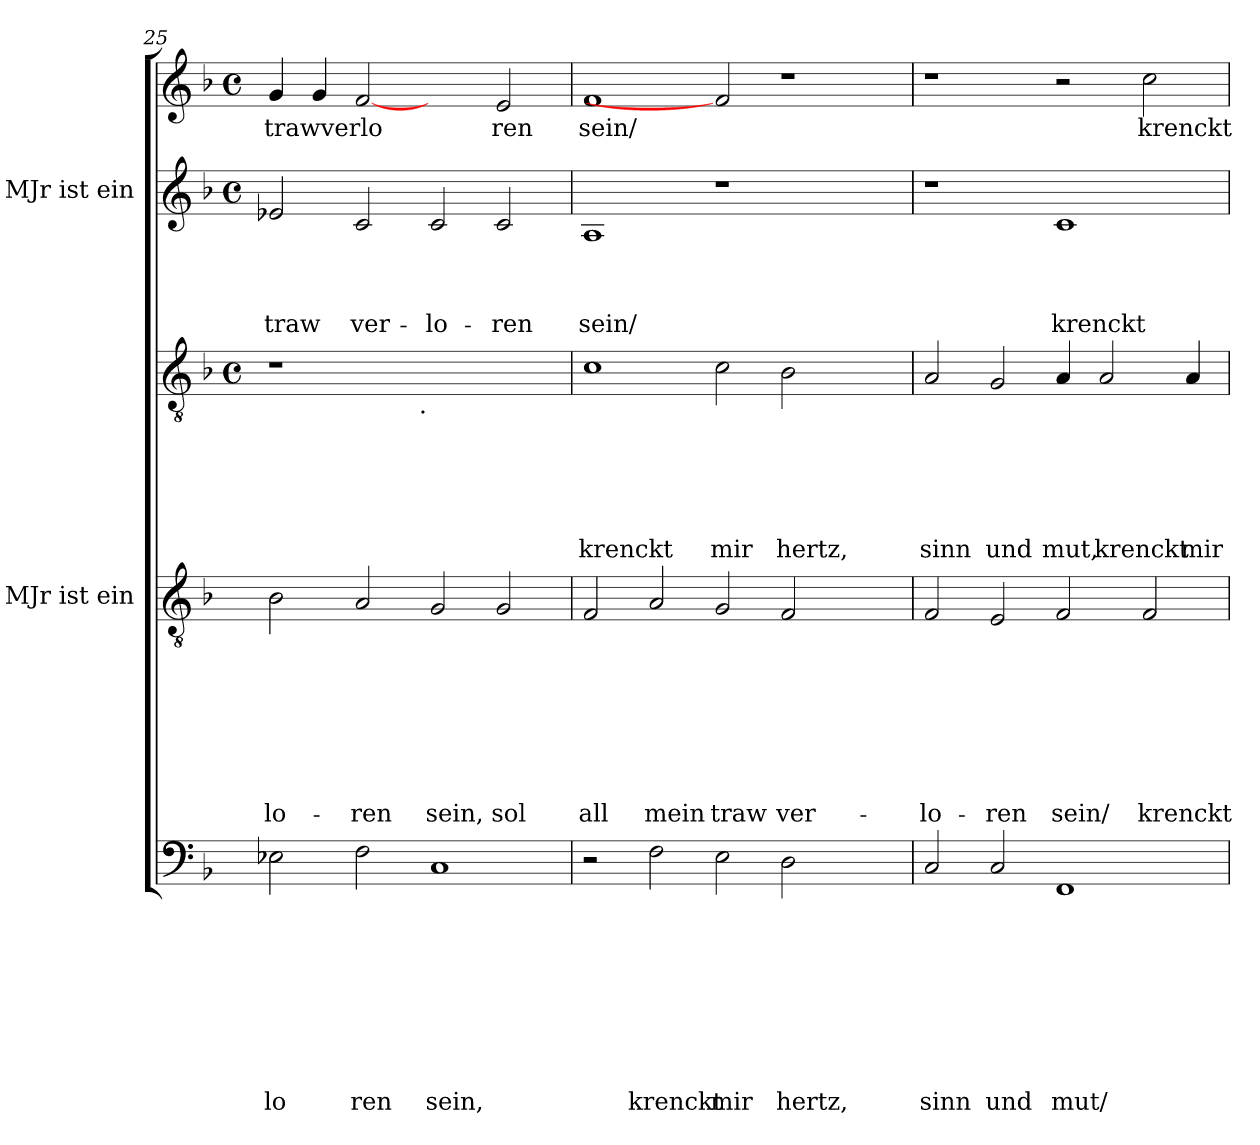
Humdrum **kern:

**kern	**text	**text	**text	**text	**text	**text	**text	**text	**text	**kern	**text	**text	**text	**text	**text	**text	**text	**text	**kern	**text	**text	**text	**text	**text	**text	**kern	**text	**text	**text	**text	**kern	**text
*part5	*part5	*part5	*part5	*part5	*part5	*part5	*part5	*part5	*part5	*part4	*part4	*part4	*part4	*part4	*part4	*part4	*part4	*part4	*part3	*part3	*part3	*part3	*part3	*part3	*part3	*part2	*part2	*part2	*part2	*part2	*part1	*part1
*staff5	*staff5	*staff5	*staff5	*staff5	*staff5	*staff5	*staff5	*staff5	*staff5	*staff4	*staff4	*staff4	*staff4	*staff4	*staff4	*staff4	*staff4	*staff4	*staff3	*staff3	*staff3	*staff3	*staff3	*staff3	*staff3	*staff2	*staff2	*staff2	*staff2	*staff2	*staff1	*staff1
*	*	*	*	*	*	*	*	*	*	*I"MJr ist ein	*	*	*	*	*	*	*	*	*	*	*	*	*	*	*	*I"MJr ist ein	*	*	*	*	*	*
*clefF4	*	*	*	*	*	*	*	*	*	*clefGv2	*	*	*	*	*	*	*	*	*clefGv2	*	*	*	*	*	*	*clefG2	*	*	*	*	*clefG2	*
*k[b-]	*	*	*	*	*	*	*	*	*	*k[b-]	*	*	*	*	*	*	*	*	*k[b-]	*	*	*	*	*	*	*k[b-]	*	*	*	*	*k[b-]	*
*F:	*	*	*	*	*	*	*	*	*	*F:	*	*	*	*	*	*	*	*	*F:	*	*	*	*	*	*	*F:	*	*	*	*	*F:	*
*	*	*	*	*	*	*	*	*	*	*	*	*	*	*	*	*	*	*	*M4/4	*	*	*	*	*	*	*M4/4	*	*	*	*	*M4/4	*
*	*	*	*	*	*	*	*	*	*	*	*	*	*	*	*	*	*	*	*met(c)	*	*	*	*	*	*	*met(c)	*	*	*	*	*met(c)	*
=25	=25	=25	=25	=25	=25	=25	=25	=25	=25	=25	=25	=25	=25	=25	=25	=25	=25	=25	=25	=25	=25	=25	=25	=25	=25	=25	=25	=25	=25	=25	=25	=25
!	!	!	!	!	!	!	!	!	!LO:LY:b	!	!	!	!	!	!	!	!	!LO:LY:b	!	!	!	!	!	!	!	!	!	!	!	!LO:LY:b	!	!LO:LY:b
*	*	*	*	*	*	*	*	*	*	*	*	*	*	*	*	*	*	*	*^	*	*	*	*	*	*	*	*	*	*	*	*	*
2E-X\	.	.	.	.	.	.	.	.	lo	2B-\	.	.	.	.	.	.	.	-lo-	1r	2ryy	.	.	.	.	.	.	2e-X/	.	.	.	traw	4g/	trawverlo
.	.	.	.	.	.	.	.	.	.	.	.	.	.	.	.	.	.	.	.	.	.	.	.	.	.	.	.	.	.	.	.	4g/	.
!	!	!	!	!	!	!	!	!	!LO:LY:b	!	!	!	!	!	!	!	!	!LO:LY:b	!	!	!	!	!	!	!	!	!	!	!	!	!LO:LY:b	!	!
2F\	.	.	.	.	.	.	.	.	ren	2A/	.	.	.	.	.	.	.	-ren	.	4...ryy	.	.	.	.	.	.	2c/	.	.	.	ver-	[2f	.
!	!	!	!	!	!	!	!	!	!	!	!	!	!	!	!	!	!	!	!	!LO:TX:b:t=.	!	!	!	!	!	!	!	!	!	!	!	!	!
.	.	.	.	.	.	.	.	.	.	.	.	.	.	.	.	.	.	.	.	1ryy	.	.	.	.	.	.	.	.	.	.	.	.	.
!	!	!	!	!	!	!	!	!	!LO:LY:b	!	!	!	!	!	!	!	!	!LO:LY:b	!	!	!	!	!	!	!	!	!	!	!	!	!LO:LY:b	!	!
1C	.	.	.	.	.	.	.	.	sein,	2G/	.	.	.	.	.	.	.	sein,	1ryy	.	.	.	.	.	.	.	2c/	.	.	.	-lo-	2ryy	.
!	!	!	!	!	!	!	!	!	!	!	!	!	!	!	!	!	!	!LO:LY:b	!	!	!	!	!	!	!	!	!	!	!	!	!LO:LY:b	!	!LO:LY:b
.	.	.	.	.	.	.	.	.	.	2G/	.	.	.	.	.	.	.	sol	.	.	.	.	.	.	.	.	2c/	.	.	.	-ren	2e/	ren
.	.	.	.	.	.	.	.	.	.	.	.	.	.	.	.	.	.	.	.	32ryy	.	.	.	.	.	.	.	.	.	.	.	.	.
=26	=26	=26	=26	=26	=26	=26	=26	=26	=26	=26	=26	=26	=26	=26	=26	=26	=26	=26	=26	=26	=26	=26	=26	=26	=26	=26	=26	=26	=26	=26	=26	=26	=26
!	!	!	!	!	!	!	!	!	!	!	!	!	!	!	!	!	!	!LO:LY:b	!	!	!	!	!	!	!	!LO:LY:b	!	!	!	!	!LO:LY:b	!	!LO:LY:b
*	*	*	*	*	*	*	*	*	*	*	*	*	*	*	*	*	*	*	*v	*v	*	*	*	*	*	*	*	*	*	*	*	*	*
2r	.	.	.	.	.	.	.	.	.	2F/	.	.	.	.	.	.	.	all	1c	.	.	.	.	.	krenckt	1A	.	.	.	sein/	1f	sein/
!	!	!	!	!	!	!	!	!	!LO:LY:b	!	!	!	!	!	!	!	!	!LO:LY:b	!	!	!	!	!	!	!	!	!	!	!	!	!	!
2F\	.	.	.	.	.	.	.	.	krenckt	2A/	.	.	.	.	.	.	.	mein	.	.	.	.	.	.	.	.	.	.	.	.	.	.
!	!	!	!	!	!	!	!	!	!LO:LY:b	!	!	!	!	!	!	!	!	!LO:LY:b	!	!	!	!	!	!	!LO:LY:b	!	!	!	!	!	!	!
2E\	.	.	.	.	.	.	.	.	mir	2G/	.	.	.	.	.	.	.	traw	2c\	.	.	.	.	.	mir	1r	.	.	.	.	2f]	.
!	!	!	!	!	!	!	!	!	!LO:LY:b	!	!	!	!	!	!	!	!	!LO:LY:b	!	!	!	!	!	!	!LO:LY:b	!	!	!	!	!	!	!
2D\	.	.	.	.	.	.	.	.	hertz,	2F/	.	.	.	.	.	.	.	ver-	2B-\	.	.	.	.	.	hertz,	.	.	.	.	.	1r	.
2ryy	.	.	.	.	.	.	.	.	.	2ryy	.	.	.	.	.	.	.	.	2ryy	.	.	.	.	.	.	2ryy	.	.	.	.	.	.
=27	=27	=27	=27	=27	=27	=27	=27	=27	=27	=27	=27	=27	=27	=27	=27	=27	=27	=27	=27	=27	=27	=27	=27	=27	=27	=27	=27	=27	=27	=27	=27	=27
!	!	!	!	!	!	!	!	!	!LO:LY:b	!	!	!	!	!	!	!	!	!LO:LY:b	!	!	!	!	!	!	!LO:LY:b	!	!	!	!	!	!	!
2C/	.	.	.	.	.	.	.	.	sinn	2F/	.	.	.	.	.	.	.	-lo-	2A/	.	.	.	.	.	sinn	1r	.	.	.	.	1r	.
!	!	!	!	!	!	!	!	!	!LO:LY:b	!	!	!	!	!	!	!	!	!LO:LY:b	!	!	!	!	!	!	!LO:LY:b	!	!	!	!	!	!	!
2C/	.	.	.	.	.	.	.	.	und	2E/	.	.	.	.	.	.	.	-ren	2G/	.	.	.	.	.	und	.	.	.	.	.	.	.
!	!	!	!	!	!	!	!	!	!LO:LY:b	!	!	!	!	!	!	!	!	!LO:LY:b	!	!	!	!	!	!	!LO:LY:b	!	!	!	!	!LO:LY:b	!	!
1FF	.	.	.	.	.	.	.	.	mut/	2F/	.	.	.	.	.	.	.	sein/	4A/	.	.	.	.	.	mut,	1c	.	.	.	krenckt	2r	.
!	!	!	!	!	!	!	!	!	!	!	!	!	!	!	!	!	!	!	!	!	!	!	!	!	!LO:LY:b	!	!	!	!	!	!	!
.	.	.	.	.	.	.	.	.	.	.	.	.	.	.	.	.	.	.	2A/	.	.	.	.	.	krenckt	.	.	.	.	.	.	.
!	!	!	!	!	!	!	!	!	!	!	!	!	!	!	!	!	!	!LO:LY:b	!	!	!	!	!	!	!	!	!	!	!	!	!	!LO:LY:b
.	.	.	.	.	.	.	.	.	.	2F/	.	.	.	.	.	.	.	krenckt	.	.	.	.	.	.	.	.	.	.	.	.	2cc\	krenckt
!	!	!	!	!	!	!	!	!	!	!	!	!	!	!	!	!	!	!	!	!	!	!	!	!	!LO:LY:b	!	!	!	!	!	!	!
.	.	.	.	.	.	.	.	.	.	.	.	.	.	.	.	.	.	.	4A/	.	.	.	.	.	mir	.	.	.	.	.	.	.
=	=	=	=	=	=	=	=	=	=	=	=	=	=	=	=	=	=	=	=	=	=	=	=	=	=	=	=	=	=	=	=	=
*-	*-	*-	*-	*-	*-	*-	*-	*-	*-	*-	*-	*-	*-	*-	*-	*-	*-	*-	*-	*-	*-	*-	*-	*-	*-	*-	*-	*-	*-	*-	*-	*-
